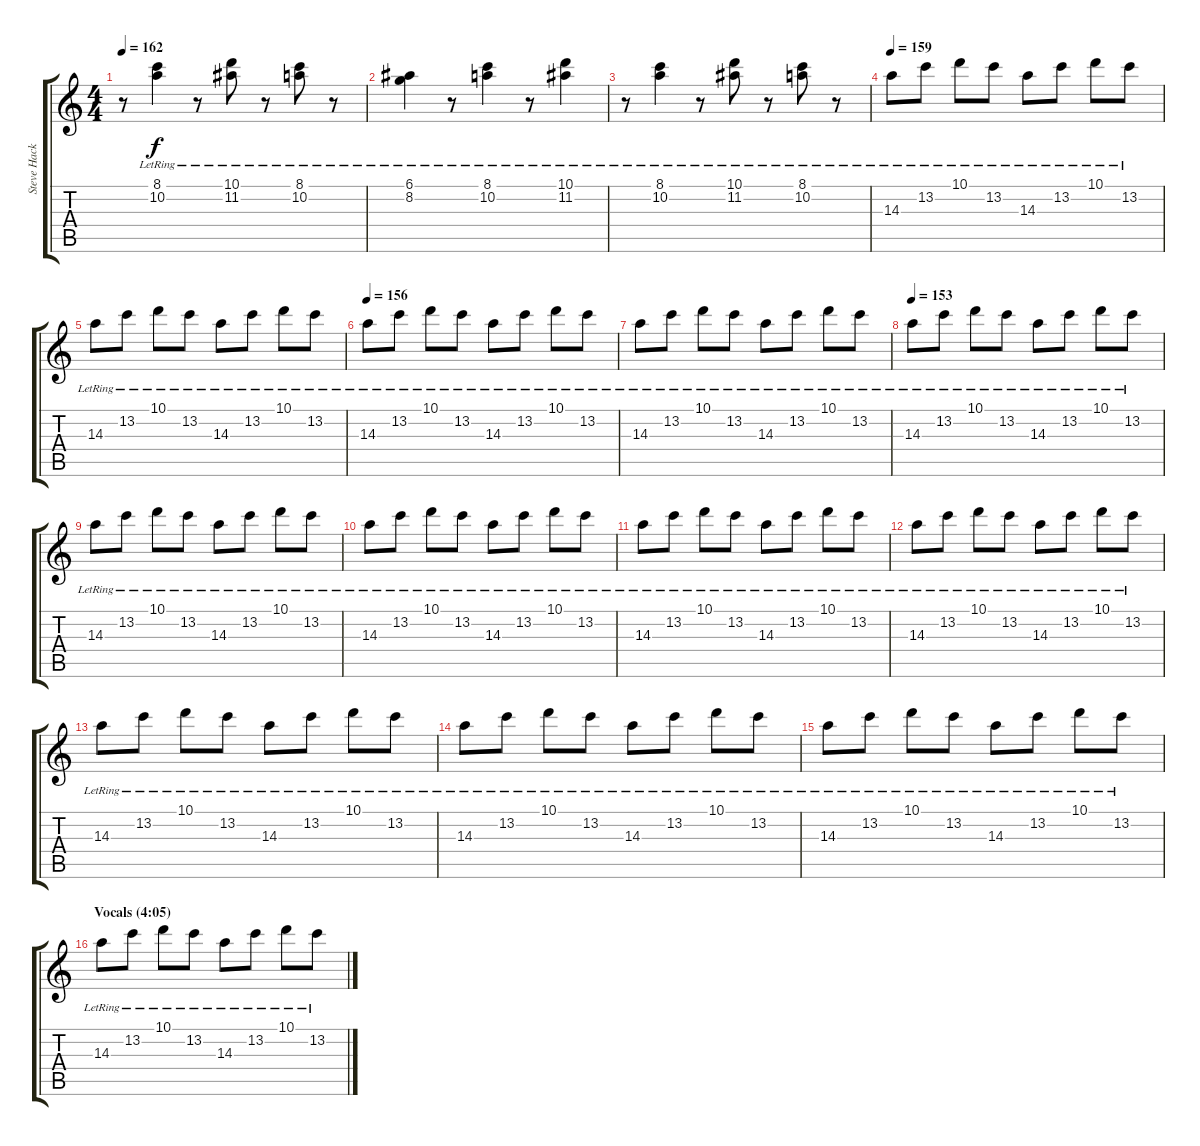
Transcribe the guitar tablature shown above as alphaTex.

\track ("Steve Hackett (electric guitar rhythm)" "Steve Hack") {instrument electricguitarjazz}
\staff {score tabs}
\tuning (E4 B3 G3 D3 A2 E2) {hide}
\ts (4 4)
\tempo 162
\clef g2
\ks c
r.8{dy f} (8.1{lr} 10.2{lr}).4 r.8 (10.1{lr} 11.2{lr}).8 r.8 (8.1{lr} 10.2{lr}).8 r.8 |
(6.1{lr} 8.2{lr}).4 r.8 (8.1{lr} 10.2{lr}).4 r.8 (10.1{lr} 11.2{lr}).4 |
r.8 (8.1{lr} 10.2{lr}).4 r.8 (10.1{lr} 11.2{lr}).8 r.8 (8.1{lr} 10.2{lr}).8 r.8 |
\tempo 159
14.3{lr}.8{balance 4} 13.2{lr}.8 10.1{lr}.8 13.2{lr}.8 14.3{lr}.8 13.2{lr}.8 10.1{lr}.8 13.2{lr}.8 |
14.3{lr}.8 13.2{lr}.8 10.1{lr}.8 13.2{lr}.8 14.3{lr}.8 13.2{lr}.8 10.1{lr}.8 13.2{lr}.8 |
\tempo 156
14.3{lr}.8 13.2{lr}.8 10.1{lr}.8 13.2{lr}.8 14.3{lr}.8 13.2{lr}.8 10.1{lr}.8 13.2{lr}.8 |
14.3{lr}.8 13.2{lr}.8 10.1{lr}.8 13.2{lr}.8 14.3{lr}.8 13.2{lr}.8 10.1{lr}.8 13.2{lr}.8 |
\tempo 153
14.3{lr}.8 13.2{lr}.8 10.1{lr}.8 13.2{lr}.8 14.3{lr}.8 13.2{lr}.8 10.1{lr}.8 13.2{lr}.8 |
14.3{lr}.8 13.2{lr}.8 10.1{lr}.8 13.2{lr}.8 14.3{lr}.8 13.2{lr}.8 10.1{lr}.8 13.2{lr}.8 |
14.3{lr}.8 13.2{lr}.8 10.1{lr}.8 13.2{lr}.8 14.3{lr}.8 13.2{lr}.8 10.1{lr}.8 13.2{lr}.8 |
14.3{lr}.8 13.2{lr}.8 10.1{lr}.8 13.2{lr}.8 14.3{lr}.8 13.2{lr}.8 10.1{lr}.8 13.2{lr}.8 |
14.3{lr}.8 13.2{lr}.8 10.1{lr}.8 13.2{lr}.8 14.3{lr}.8 13.2{lr}.8 10.1{lr}.8 13.2{lr}.8 |
14.3{lr}.8 13.2{lr}.8 10.1{lr}.8 13.2{lr}.8 14.3{lr}.8 13.2{lr}.8 10.1{lr}.8 13.2{lr}.8 |
14.3{lr}.8 13.2{lr}.8 10.1{lr}.8 13.2{lr}.8 14.3{lr}.8 13.2{lr}.8 10.1{lr}.8 13.2{lr}.8 |
14.3{lr}.8 13.2{lr}.8 10.1{lr}.8 13.2{lr}.8 14.3{lr}.8 13.2{lr}.8 10.1{lr}.8 13.2{lr}.8 |
\section ("" "Vocals (4:05)")
14.3{lr}.8 13.2{lr}.8 10.1{lr}.8 13.2{lr}.8 14.3{lr}.8 13.2{lr}.8 10.1{lr}.8 13.2{lr}.8
